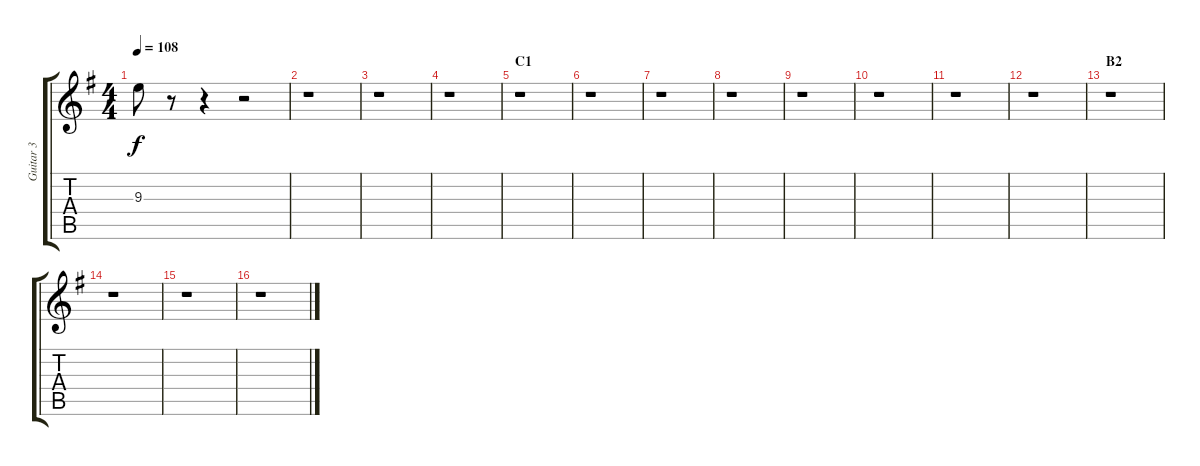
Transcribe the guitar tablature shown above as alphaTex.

\track ("Guitar 3" "Guitar 3") {instrument distortionguitar}
\staff {score tabs}
\tuning (E4 B3 G3 D3 A2 E2) {hide}
\ts (4 4)
\tempo 108
\clef g2
\ks g
9.3{t}.8{dy f} r.8 r.4 r.2 |
r.1 |
r.1 |
r.1 |
\section ("" "C1")
r.1 |
r.1 |
r.1 |
r.1 |
r.1 |
r.1 |
r.1 |
r.1 |
\section ("" "B2")
r.1 |
r.1 |
r.1 |
r.1
